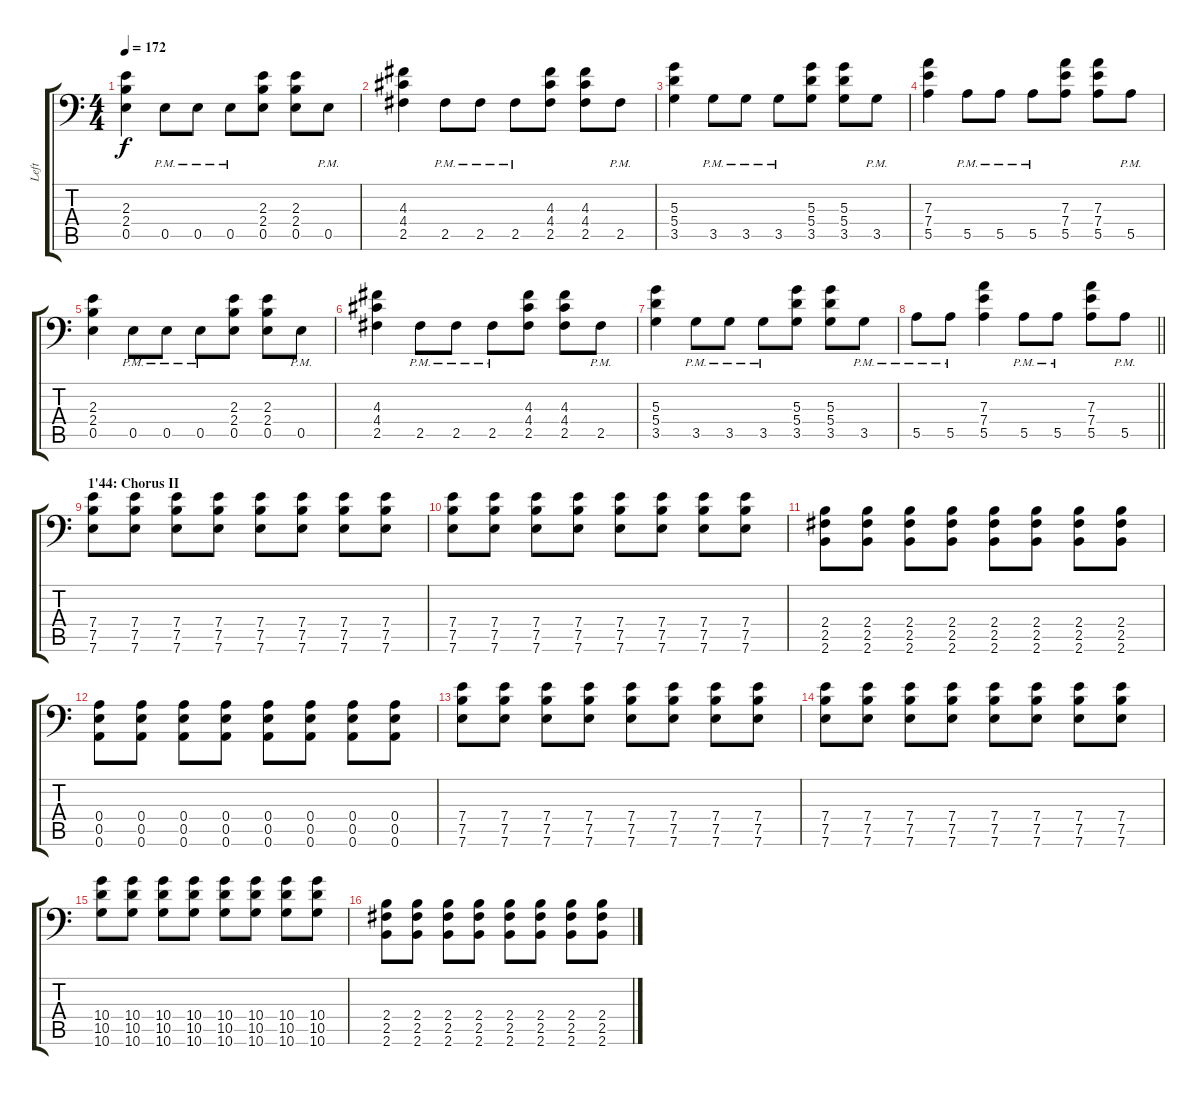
\track ("Left" "Left") {instrument distortionguitar}
\staff {score tabs}
\tuning (B3 Gb3 D3 A2 E2 A1) {hide}
\ts (4 4)
\tempo 172
\clef f4
\ks c
(2.3 2.4 0.5).4{dy f} 0.5{pm}.8 0.5{pm}.8 0.5{pm}.8 (2.3 2.4 0.5).8 (2.3 2.4 0.5).8 0.5{pm}.8 |
(4.3 4.4 2.5).4 2.5{pm}.8 2.5{pm}.8 2.5{pm}.8 (4.3 4.4 2.5).8 (4.3 4.4 2.5).8 2.5{pm}.8 |
(5.3 5.4 3.5).4 3.5{pm}.8 3.5{pm}.8 3.5{pm}.8 (5.3 5.4 3.5).8 (5.3 5.4 3.5).8 3.5{pm}.8 |
(7.3 7.4 5.5).4 5.5{pm}.8 5.5{pm}.8 5.5{pm}.8 (7.3 7.4 5.5).8 (7.3 7.4 5.5).8 5.5{pm}.8 |
(2.3 2.4 0.5).4 0.5{pm}.8 0.5{pm}.8 0.5{pm}.8 (2.3 2.4 0.5).8 (2.3 2.4 0.5).8 0.5{pm}.8 |
(4.3 4.4 2.5).4 2.5{pm}.8 2.5{pm}.8 2.5{pm}.8 (4.3 4.4 2.5).8 (4.3 4.4 2.5).8 2.5{pm}.8 |
(5.3 5.4 3.5).4 3.5{pm}.8 3.5{pm}.8 3.5{pm}.8 (5.3 5.4 3.5).8 (5.3 5.4 3.5).8 3.5{pm}.8 |
\barLineRight lightlight
5.5{pm}.8 5.5{pm}.8 (7.3 7.4 5.5).4 5.5{pm}.8 5.5{pm}.8 (7.3 7.4 5.5).8 5.5{pm}.8 |
\section ("" "1'44: Chorus II")
(7.4 7.5 7.6).8 (7.4 7.5 7.6).8 (7.4 7.5 7.6).8 (7.4 7.5 7.6).8 (7.4 7.5 7.6).8 (7.4 7.5 7.6).8 (7.4 7.5 7.6).8 (7.4 7.5 7.6).8 |
(7.4 7.5 7.6).8 (7.4 7.5 7.6).8 (7.4 7.5 7.6).8 (7.4 7.5 7.6).8 (7.4 7.5 7.6).8 (7.4 7.5 7.6).8 (7.4 7.5 7.6).8 (7.4 7.5 7.6).8 |
(2.4 2.5 2.6).8 (2.4 2.5 2.6).8 (2.4 2.5 2.6).8 (2.4 2.5 2.6).8 (2.4 2.5 2.6).8 (2.4 2.5 2.6).8 (2.4 2.5 2.6).8 (2.4 2.5 2.6).8 |
(0.4 0.5 0.6).8 (0.4 0.5 0.6).8 (0.4 0.5 0.6).8 (0.4 0.5 0.6).8 (0.4 0.5 0.6).8 (0.4 0.5 0.6).8 (0.4 0.5 0.6).8 (0.4 0.5 0.6).8 |
(7.4 7.5 7.6).8 (7.4 7.5 7.6).8 (7.4 7.5 7.6).8 (7.4 7.5 7.6).8 (7.4 7.5 7.6).8 (7.4 7.5 7.6).8 (7.4 7.5 7.6).8 (7.4 7.5 7.6).8 |
(7.4 7.5 7.6).8 (7.4 7.5 7.6).8 (7.4 7.5 7.6).8 (7.4 7.5 7.6).8 (7.4 7.5 7.6).8 (7.4 7.5 7.6).8 (7.4 7.5 7.6).8 (7.4 7.5 7.6).8 |
(10.4 10.5 10.6).8 (10.4 10.5 10.6).8 (10.4 10.5 10.6).8 (10.4 10.5 10.6).8 (10.4 10.5 10.6).8 (10.4 10.5 10.6).8 (10.4 10.5 10.6).8 (10.4 10.5 10.6).8 |
(2.4 2.5 2.6).8 (2.4 2.5 2.6).8 (2.4 2.5 2.6).8 (2.4 2.5 2.6).8 (2.4 2.5 2.6).8 (2.4 2.5 2.6).8 (2.4 2.5 2.6).8 (2.4 2.5 2.6).8
